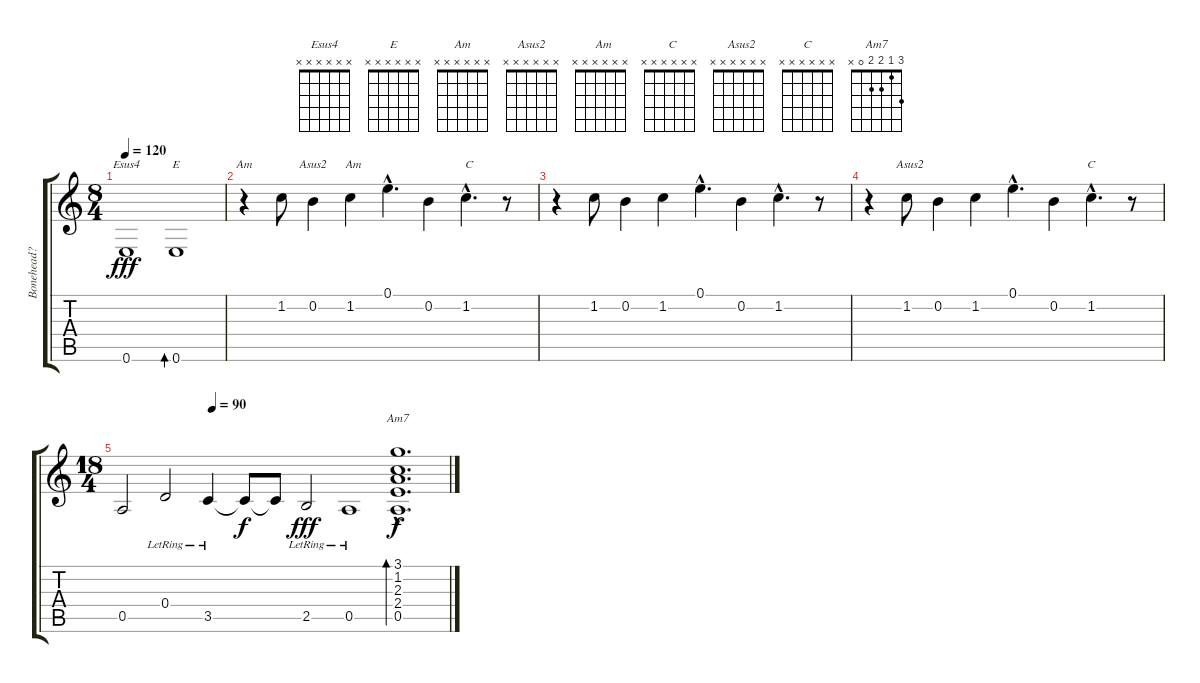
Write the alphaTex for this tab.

\track ("Bonehead?" "Bonehead?") {instrument acousticguitarsteel}
\staff {score tabs}
\tuning (E4 B3 G3 D3 A2 E2) {hide}
\chord ("Esus4" x x x x x x)
\chord ("E" x x x x x x)
\chord ("Am" x x x x x x)
\chord ("Asus2" x x x x x x)
\chord ("  Am" x x x x x x)
\chord ("  C" x x x x x x)
\chord ("  Asus2" x x x x x x)
\chord ("C" x x x x x x)
\chord ("Am7" 3 1 2 2 0 x)
\ts (8 4)
\tempo 120
\clef g2
\ks c
0.6.1{ch "Esus4" dy fff} 0.6.1{bd 120 ch "E"} |
r.4{ch "Am"} 1.2.8 0.2.4{ch "Asus2"} 1.2.4{ch "  Am"} 0.1{hac}.4{d} 0.2.4 1.2{hac}.4{d ch "  C"} r.8 |
r.4 1.2.8 0.2.4 1.2.4 0.1{hac}.4{d} 0.2.4 1.2{hac}.4{d} r.8 |
r.4 1.2.8{ch "  Asus2"} 0.2.4 1.2.4 0.1{hac}.4{d} 0.2.4 1.2{hac}.4{d ch "C"} r.8 |
\ts (18 4)
\tempo (90 0.2777777777777778)
0.5.2 0.4{lr}.2 3.5{lr}.4 3.5{t}.8{dy f} 3.5{t}.8 2.5{lr}.2{dy fff} 0.5{lr}.1 (3.1{hac} 1.2{hac} 2.3{hac} 2.4{hac} 0.5{hac}).1{d bd 480 ch "Am7" dy f}
